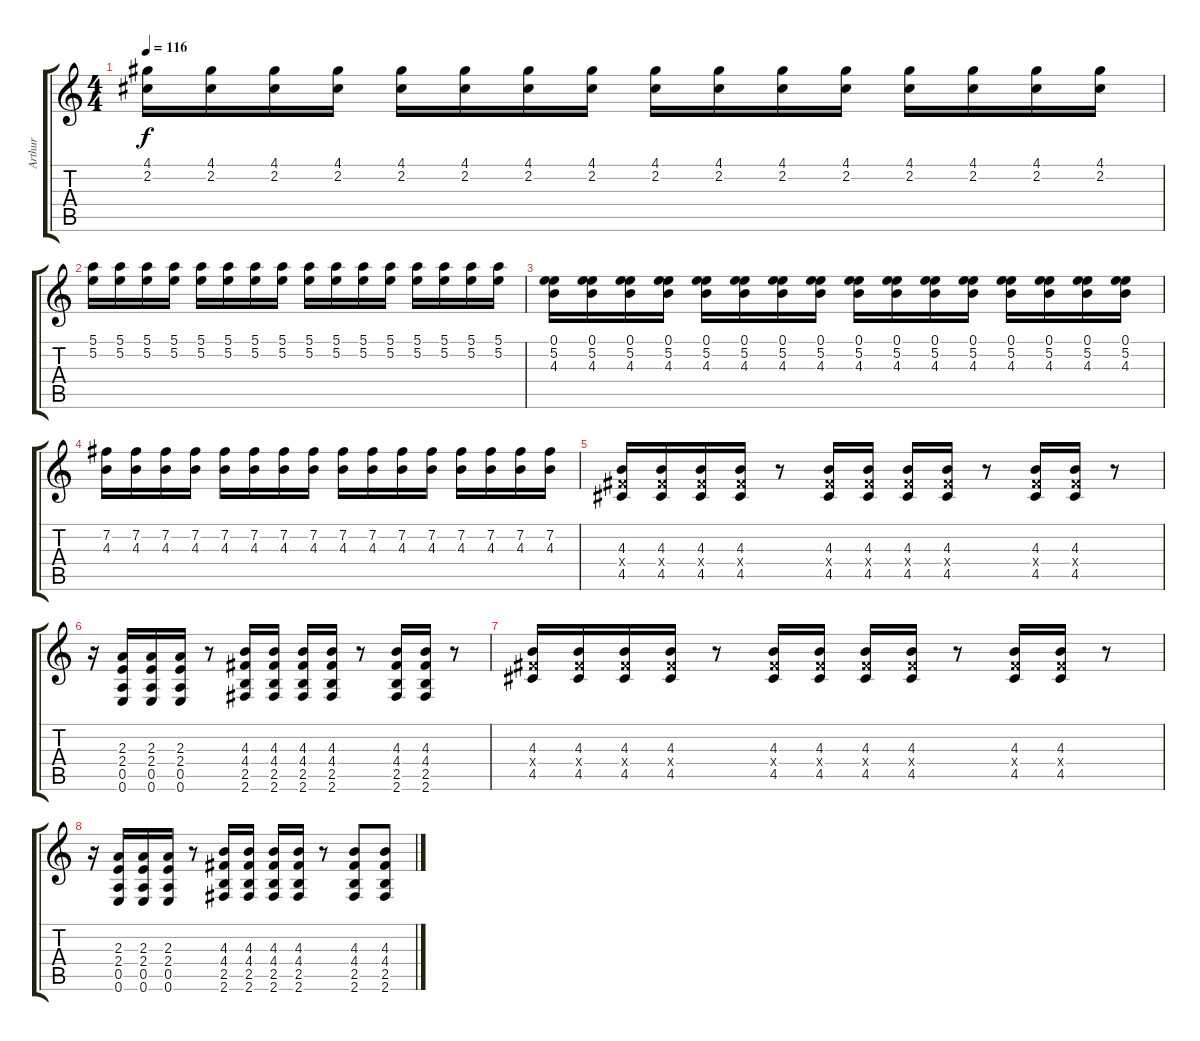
\track ("Arthur" "Arthur") {instrument distortionguitar}
\staff {score tabs}
\tuning (E4 B3 G3 D3 A2 E2) {hide}
\ts (4 4)
\tempo 116
\clef g2
\ks c
(4.1 2.2).16{dy f} (4.1 2.2).16 (4.1 2.2).16 (4.1 2.2).16 (4.1 2.2).16 (4.1 2.2).16 (4.1 2.2).16 (4.1 2.2).16 (4.1 2.2).16 (4.1 2.2).16 (4.1 2.2).16 (4.1 2.2).16 (4.1 2.2).16 (4.1 2.2).16 (4.1 2.2).16 (4.1 2.2).16 |
(5.1 5.2).16 (5.1 5.2).16 (5.1 5.2).16 (5.1 5.2).16 (5.1 5.2).16 (5.1 5.2).16 (5.1 5.2).16 (5.1 5.2).16 (5.1 5.2).16 (5.1 5.2).16 (5.1 5.2).16 (5.1 5.2).16 (5.1 5.2).16 (5.1 5.2).16 (5.1 5.2).16 (5.1 5.2).16 |
(0.1 5.2 4.3).16 (0.1 5.2 4.3).16 (0.1 5.2 4.3).16 (0.1 5.2 4.3).16 (0.1 5.2 4.3).16 (0.1 5.2 4.3).16 (0.1 5.2 4.3).16 (0.1 5.2 4.3).16 (0.1 5.2 4.3).16 (0.1 5.2 4.3).16 (0.1 5.2 4.3).16 (0.1 5.2 4.3).16 (0.1 5.2 4.3).16 (0.1 5.2 4.3).16 (0.1 5.2 4.3).16 (0.1 5.2 4.3).16 |
(7.2 4.3).16 (7.2 4.3).16 (7.2 4.3).16 (7.2 4.3).16 (7.2 4.3).16 (7.2 4.3).16 (7.2 4.3).16 (7.2 4.3).16 (7.2 4.3).16 (7.2 4.3).16 (7.2 4.3).16 (7.2 4.3).16 (7.2 4.3).16 (7.2 4.3).16 (7.2 4.3).16 (7.2 4.3).16 |
(4.3 4.4{x} 4.5).16{volume 13} (4.3 4.4{x} 4.5).16 (4.3 4.4{x} 4.5).16 (4.3 4.4{x} 4.5).16 r.8 (4.3 4.4{x} 4.5).16 (4.3 4.4{x} 4.5).16 (4.3 4.4{x} 4.5).16 (4.3 4.4{x} 4.5).16 r.8 (4.3 4.4{x} 4.5).16 (4.3 4.4{x} 4.5).16 r.8 |
r.16 (2.3 2.4 0.5 0.6).16 (2.3 2.4 0.5 0.6).16 (2.3 2.4 0.5 0.6).16 r.8 (4.3 4.4 2.5 2.6).16 (4.3 4.4 2.5 2.6).16 (4.3 4.4 2.5 2.6).16 (4.3 4.4 2.5 2.6).16 r.8 (4.3 4.4 2.5 2.6).16 (4.3 4.4 2.5 2.6).16 r.8 |
(4.3 4.4{x} 4.5).16 (4.3 4.4{x} 4.5).16 (4.3 4.4{x} 4.5).16 (4.3 4.4{x} 4.5).16 r.8 (4.3 4.4{x} 4.5).16 (4.3 4.4{x} 4.5).16 (4.3 4.4{x} 4.5).16 (4.3 4.4{x} 4.5).16 r.8 (4.3 4.4{x} 4.5).16 (4.3 4.4{x} 4.5).16 r.8 |
r.16 (2.3 2.4 0.5 0.6).16 (2.3 2.4 0.5 0.6).16 (2.3 2.4 0.5 0.6).16 r.8 (4.3 4.4 2.5 2.6).16 (4.3 4.4 2.5 2.6).16 (4.3 4.4 2.5 2.6).16 (4.3 4.4 2.5 2.6).16 r.8 (4.3 4.4 2.5 2.6).8 (4.3 4.4 2.5 2.6).8
